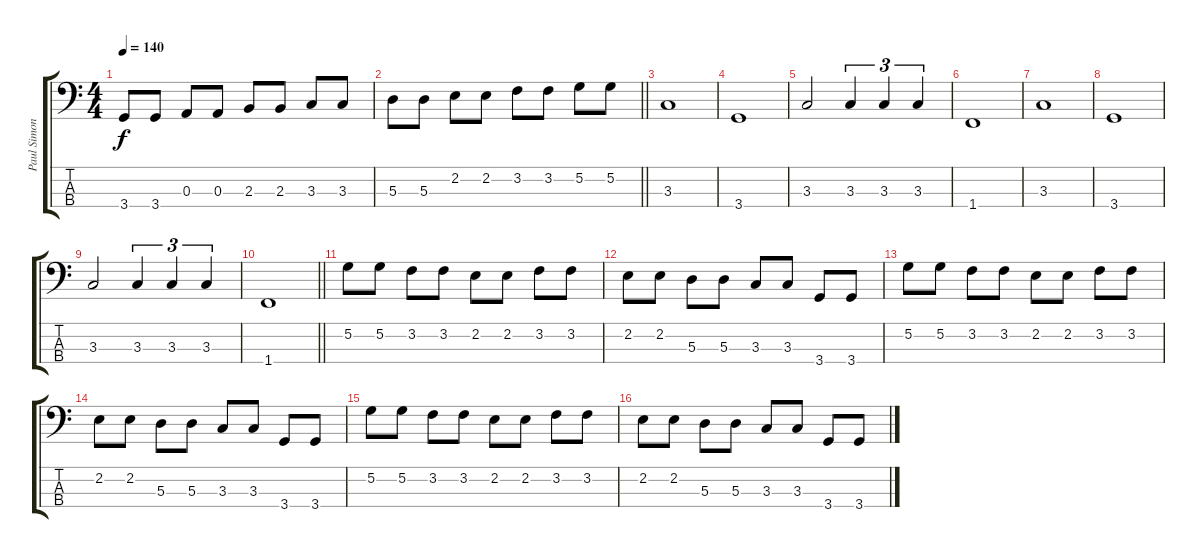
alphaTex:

\track ("Paul Simonon" "Paul Simon") {instrument electricbassfinger}
\staff {score tabs}
\tuning (G2 D2 A1 E1) {hide}
\ts (4 4)
\tempo 140
\clef f4
\ks c
3.4.8{dy f} 3.4.8 0.3.8 0.3.8 2.3.8 2.3.8 3.3.8 3.3.8 |
\barLineRight lightlight
5.3.8 5.3.8 2.2.8 2.2.8 3.2.8 3.2.8 5.2.8 5.2.8 |
3.3.1 |
3.4.1 |
3.3.2 3.3.4{tu (3 2)} 3.3.4{tu (3 2)} 3.3.4{tu (3 2)} |
1.4.1 |
3.3.1 |
3.4.1 |
3.3.2 3.3.4{tu (3 2)} 3.3.4{tu (3 2)} 3.3.4{tu (3 2)} |
\barLineRight lightlight
1.4.1 |
5.2.8 5.2.8 3.2.8 3.2.8 2.2.8 2.2.8 3.2.8 3.2.8 |
2.2.8 2.2.8 5.3.8 5.3.8 3.3.8 3.3.8 3.4.8 3.4.8 |
5.2.8 5.2.8 3.2.8 3.2.8 2.2.8 2.2.8 3.2.8 3.2.8 |
2.2.8 2.2.8 5.3.8 5.3.8 3.3.8 3.3.8 3.4.8 3.4.8 |
5.2.8 5.2.8 3.2.8 3.2.8 2.2.8 2.2.8 3.2.8 3.2.8 |
2.2.8 2.2.8 5.3.8 5.3.8 3.3.8 3.3.8 3.4.8 3.4.8
